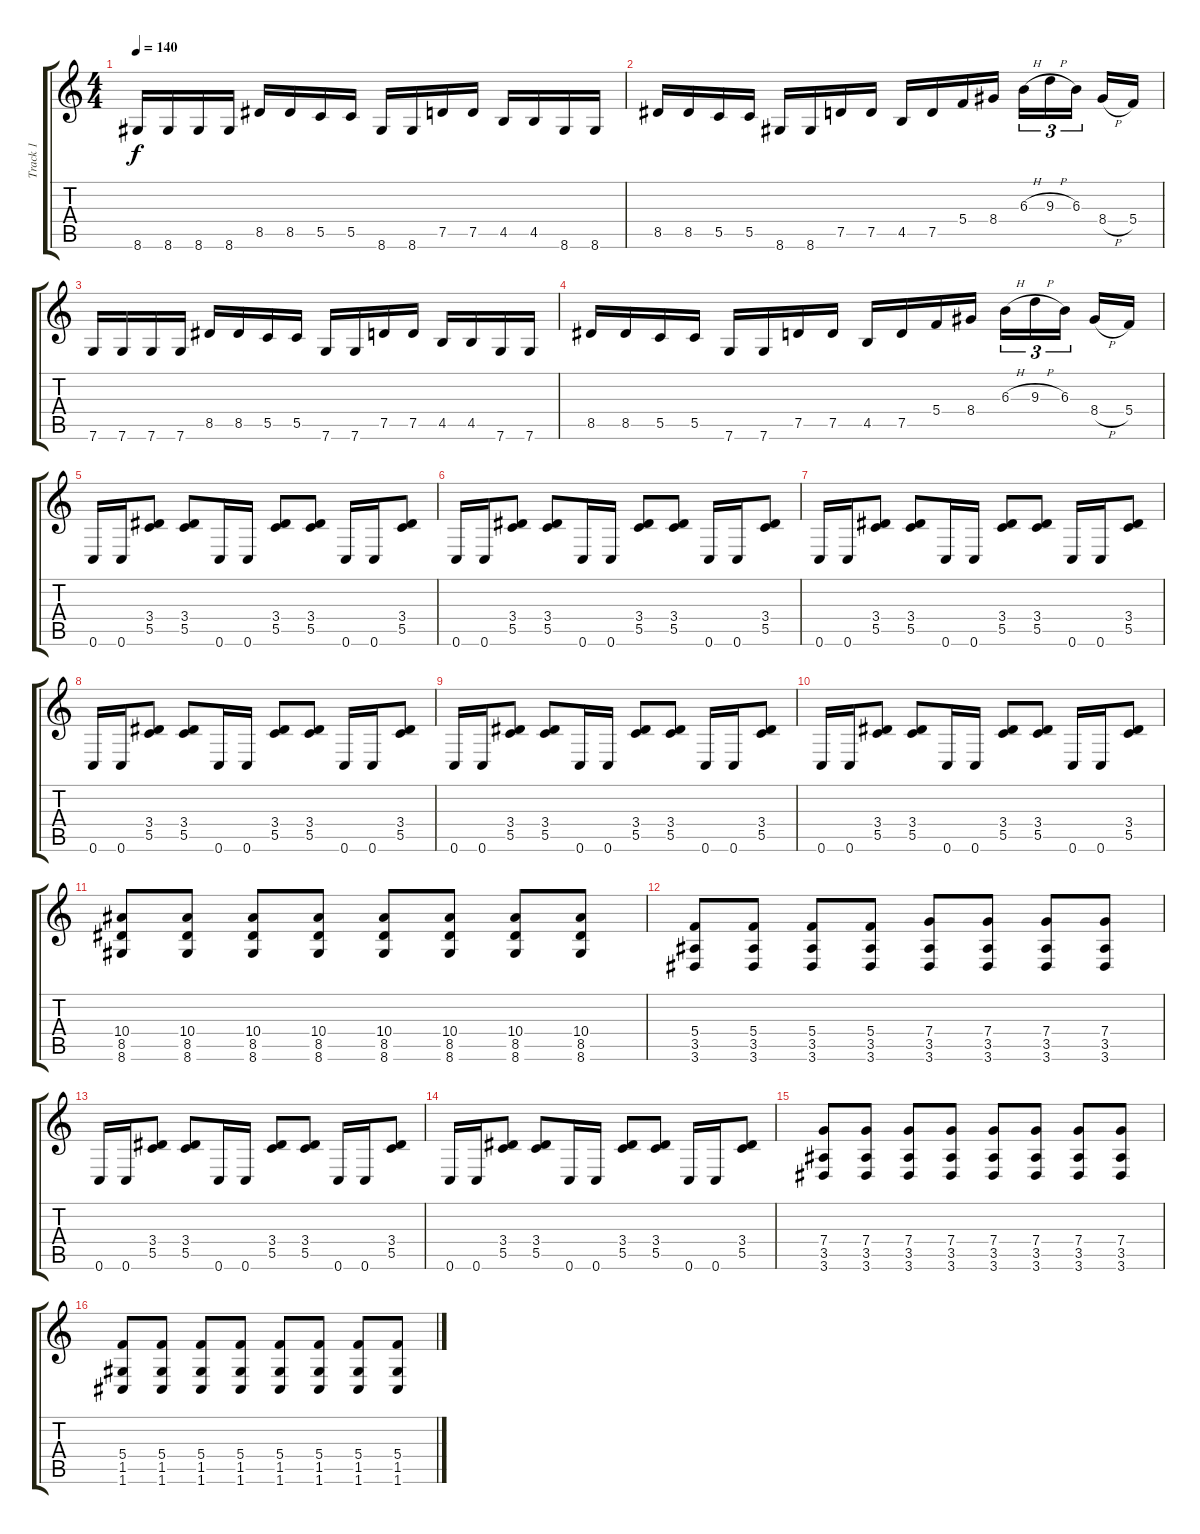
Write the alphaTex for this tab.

\track ("Track 1" "Track 1") {instrument overdrivenguitar}
\staff {score tabs}
\tuning (D4 A3 F3 C3 G2 C2) {hide}
\ts (4 4)
\tempo 140
\clef g2
\ks c
8.6.16{dy f} 8.6.16 8.6.16 8.6.16 8.5.16 8.5.16 5.5.16 5.5.16 8.6.16 8.6.16 7.5.16 7.5.16 4.5.16 4.5.16 8.6.16 8.6.16 |
8.5.16 8.5.16 5.5.16 5.5.16 8.6.16 8.6.16 7.5.16 7.5.16 4.5.16 7.5.16 5.4.16 8.4.16 6.3{h}.16{tu (3 2)} 9.3{h}.16{tu (3 2)} 6.3.16{tu (3 2) beam splitsecondary} 8.4{h}.16 5.4.16 |
7.6.16 7.6.16 7.6.16 7.6.16 8.5.16 8.5.16 5.5.16 5.5.16 7.6.16 7.6.16 7.5.16 7.5.16 4.5.16 4.5.16 7.6.16 7.6.16 |
8.5.16 8.5.16 5.5.16 5.5.16 7.6.16 7.6.16 7.5.16 7.5.16 4.5.16 7.5.16 5.4.16 8.4.16 6.3{h}.16{tu (3 2)} 9.3{h}.16{tu (3 2)} 6.3.16{tu (3 2) beam splitsecondary} 8.4{h}.16 5.4.16 |
0.6.16 0.6.16 (3.4 5.5).8 (3.4 5.5).8 0.6.16 0.6.16 (3.4 5.5).8 (3.4 5.5).8 0.6.16 0.6.16 (3.4 5.5).8 |
0.6.16 0.6.16 (3.4 5.5).8 (3.4 5.5).8 0.6.16 0.6.16 (3.4 5.5).8 (3.4 5.5).8 0.6.16 0.6.16 (3.4 5.5).8 |
0.6.16 0.6.16 (3.4 5.5).8 (3.4 5.5).8 0.6.16 0.6.16 (3.4 5.5).8 (3.4 5.5).8 0.6.16 0.6.16 (3.4 5.5).8 |
0.6.16 0.6.16 (3.4 5.5).8 (3.4 5.5).8 0.6.16 0.6.16 (3.4 5.5).8 (3.4 5.5).8 0.6.16 0.6.16 (3.4 5.5).8 |
0.6.16 0.6.16 (3.4 5.5).8 (3.4 5.5).8 0.6.16 0.6.16 (3.4 5.5).8 (3.4 5.5).8 0.6.16 0.6.16 (3.4 5.5).8 |
0.6.16 0.6.16 (3.4 5.5).8 (3.4 5.5).8 0.6.16 0.6.16 (3.4 5.5).8 (3.4 5.5).8 0.6.16 0.6.16 (3.4 5.5).8 |
(10.4 8.5 8.6).8 (10.4 8.5 8.6).8 (10.4 8.5 8.6).8 (10.4 8.5 8.6).8 (10.4 8.5 8.6).8 (10.4 8.5 8.6).8 (10.4 8.5 8.6).8 (10.4 8.5 8.6).8 |
(5.4 3.5 3.6).8 (5.4 3.5 3.6).8 (5.4 3.5 3.6).8 (5.4 3.5 3.6).8 (7.4 3.5 3.6).8 (7.4 3.5 3.6).8 (7.4 3.5 3.6).8 (7.4 3.5 3.6).8 |
0.6.16 0.6.16 (3.4 5.5).8 (3.4 5.5).8 0.6.16 0.6.16 (3.4 5.5).8 (3.4 5.5).8 0.6.16 0.6.16 (3.4 5.5).8 |
0.6.16 0.6.16 (3.4 5.5).8 (3.4 5.5).8 0.6.16 0.6.16 (3.4 5.5).8 (3.4 5.5).8 0.6.16 0.6.16 (3.4 5.5).8 |
(7.4 3.5 3.6).8 (7.4 3.5 3.6).8 (7.4 3.5 3.6).8 (7.4 3.5 3.6).8 (7.4 3.5 3.6).8 (7.4 3.5 3.6).8 (7.4 3.5 3.6).8 (7.4 3.5 3.6).8 |
(5.4 1.5 1.6).8 (5.4 1.5 1.6).8 (5.4 1.5 1.6).8 (5.4 1.5 1.6).8 (5.4 1.5 1.6).8 (5.4 1.5 1.6).8 (5.4 1.5 1.6).8 (5.4 1.5 1.6).8
